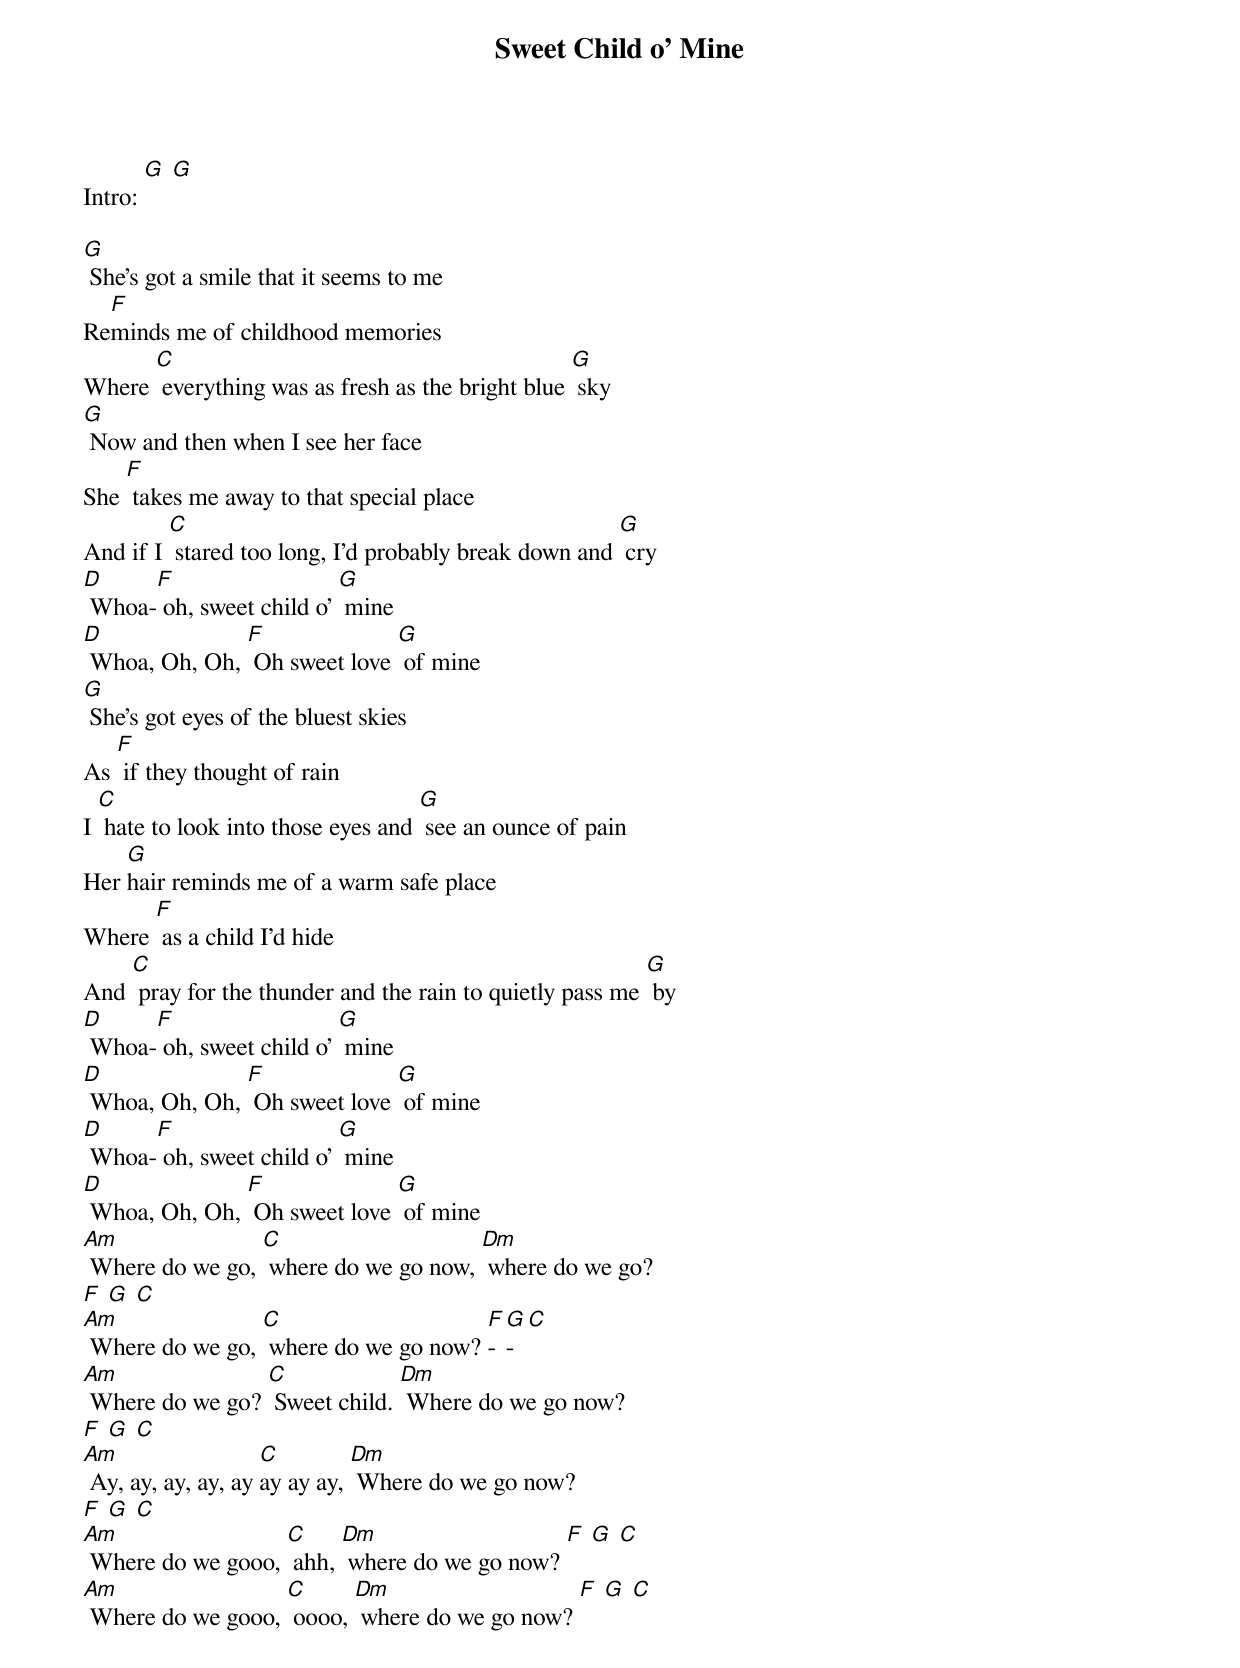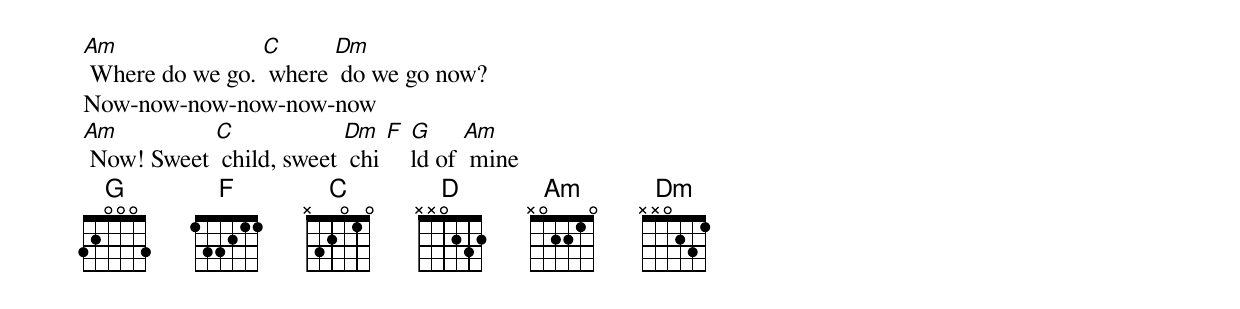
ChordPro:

{t: Sweet Child o' Mine }
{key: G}
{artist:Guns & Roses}
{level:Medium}

Intro: [G] [G]

[G] She's got a smile that it seems to me
Re[F]minds me of childhood memories
Where [C] everything was as fresh as the bright blue [G] sky
{c: }
[G] Now and then when I see her face
She [F] takes me away to that special place
And if I [C] stared too long, I'd probably break down and [G] cry
{c: }
[D] Whoa-[F] oh, sweet child o' [G] mine
[D] Whoa, Oh, Oh, [F] Oh sweet love [G] of mine
{c: }
[G] She's got eyes of the bluest skies
As [F] if they thought of rain
I [C] hate to look into those eyes and [G] see an ounce of pain
Her [G]hair reminds me of a warm safe place
Where [F] as a child I'd hide
And [C] pray for the thunder and the rain to quietly pass me [G] by
{c: }
[D] Whoa-[F] oh, sweet child o' [G] mine
[D] Whoa, Oh, Oh, [F] Oh sweet love [G] of mine
[D] Whoa-[F] oh, sweet child o' [G] mine
[D] Whoa, Oh, Oh, [F] Oh sweet love [G] of mine
{c: }
[Am] Where do we go, [C] where do we go now, [Dm] where do we go?
[F] [G] [C]
[Am] Where do we go, [C] where do we go now? [F]-[G]-[C]
{c: }
[Am] Where do we go? [C] Sweet child. [Dm] Where do we go now?
[F] [G] [C]
[Am] Ay, ay, ay, ay, ay [C]ay ay ay, [Dm] Where do we go now?
[F] [G] [C]
[Am] Where do we gooo, [C] ahh, [Dm] where do we go now? [F] [G] [C]
[Am] Where do we gooo, [C] oooo, [Dm] where do we go now? [F] [G] [C]
{c: }
[Am] Where do we go. [C] where [Dm] do we go now?
Now-now-now-now-now-now
[Am] Now! Sweet [C] child, sweet [Dm] chi [F] [G]ld of [Am] mine
